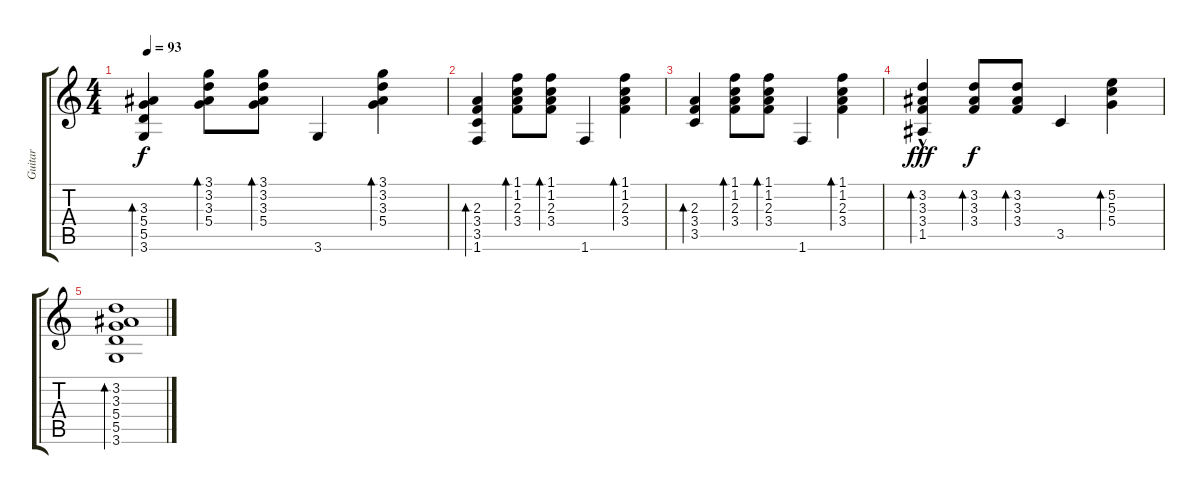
\track ("Guitar" "Guitar") {instrument acousticguitarsteel}
\staff {score tabs}
\tuning (E4 B3 G3 D3 A2 E2) {hide}
\ts (4 4)
\tempo 93
\clef g2
\ks c
(3.3 5.4 5.5 3.6).4{bd 30 dy f} (3.1 3.2 3.3 5.4).8{bd 30} (3.1 3.2 3.3 5.4).8{bd 30} 3.6.4 (3.1 3.2 3.3 5.4).4{bd 30} |
(2.3 3.4 3.5 1.6).4{bd 30} (1.1 1.2 2.3 3.4).8{bd 30} (1.1 1.2 2.3 3.4).8{bd 30} 1.6.4 (1.1 1.2 2.3 3.4).4{bd 30} |
(2.3 3.4 3.5).4{bd 30} (1.1 1.2 2.3 3.4).8{bd 30} (1.1 1.2 2.3 3.4).8{bd 30} 1.6.4 (1.1 1.2 2.3 3.4).4{bd 30} |
(3.2 3.3 3.4 1.5{hac}).4{bd 30 dy fff} (3.2 3.3 3.4).8{bd 60 dy f} (3.2 3.3 3.4).8{bd 60} 3.5.4 (5.2 5.3 5.4).4{bd 30} |
(3.2 3.3 5.4 5.5 3.6).1{bd 30}
